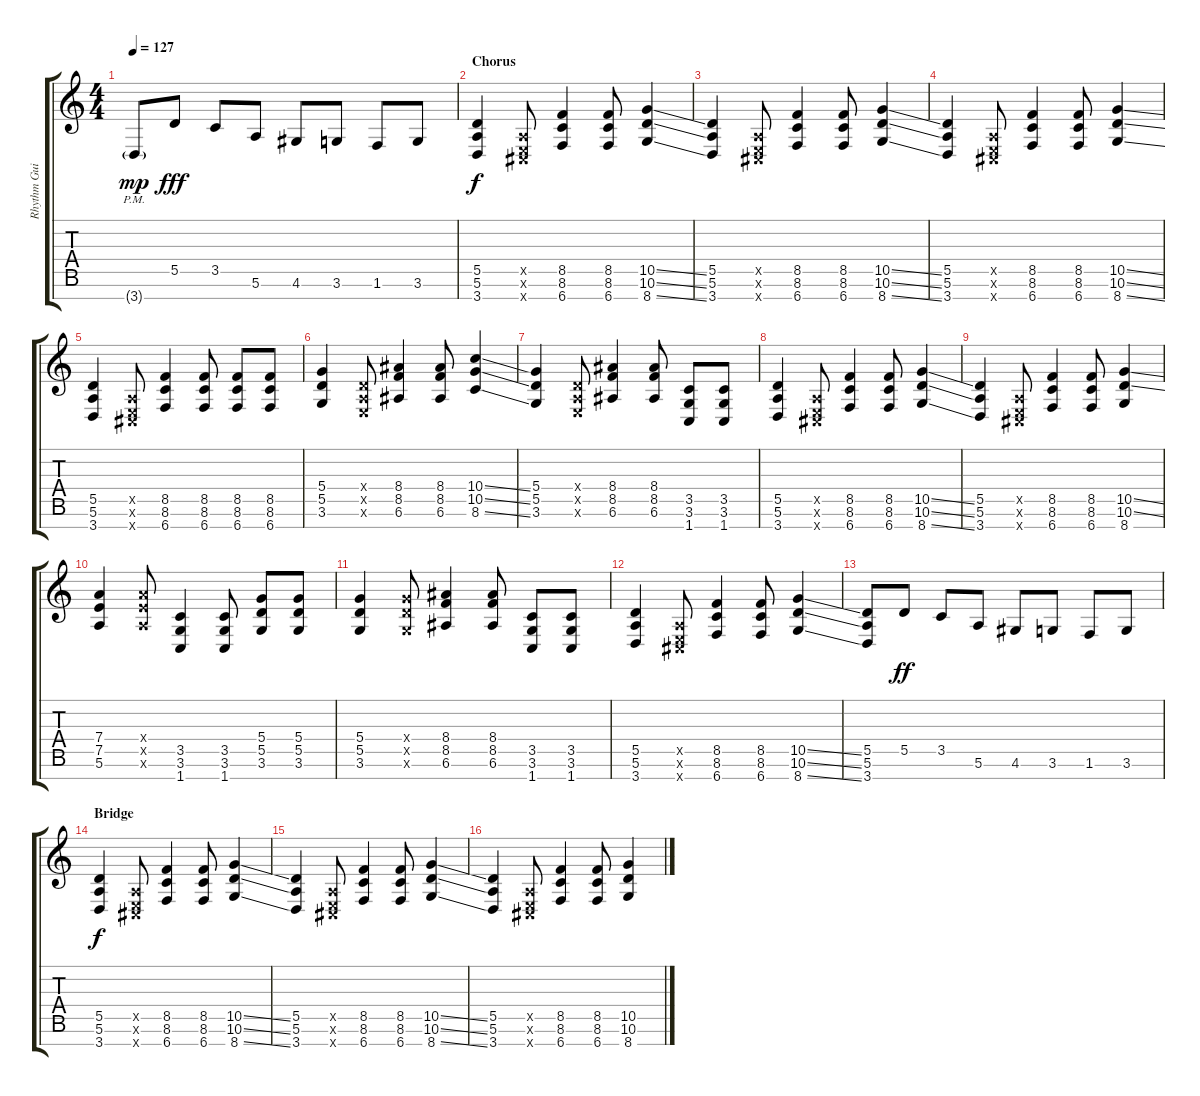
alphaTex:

\track ("Rhythm Guitar" "Rhythm Gui") {instrument distortionguitar}
\staff {score tabs}
\tuning (E4 B3 G3 D3 A2 E2 B1) {hide}
\ts (4 4)
\tempo 127
\clef g2
\ks c
3.7{g pm}.8{dy mp} 5.5.8{dy fff} 3.5.8 5.6.8 4.6.8 3.6.8 1.6.8 3.6.8 |
\section ("" "Chorus")
(5.5 5.6 3.7).4{dy f} (0.5{x} 0.6{x} 2.7{x}).8 (8.5 8.6 6.7).4 (8.5 8.6 6.7).8 (10.5{ss} 10.6{ss} 8.7{ss}).4 |
(5.5 5.6 3.7).4 (0.5{x} 0.6{x} 2.7{x}).8 (8.5 8.6 6.7).4 (8.5 8.6 6.7).8 (10.5{ss} 10.6{ss} 8.7{ss}).4 |
(5.5 5.6 3.7).4 (0.5{x} 0.6{x} 2.7{x}).8 (8.5 8.6 6.7).4 (8.5 8.6 6.7).8 (10.5{ss} 10.6{ss} 8.7{ss}).4 |
(5.5 5.6 3.7).4 (0.5{x} 0.6{x} 2.7{x}).8 (8.5 8.6 6.7).4 (8.5 8.6 6.7).8 (8.5 8.6 6.7).8 (8.5 8.6 6.7).8 |
(5.4 5.5 3.6).4 (0.4{x} 0.5{x} 0.6{x}).8 (8.4 8.5 6.6).4 (8.4 8.5 6.6).8 (10.4{ss} 10.5{ss} 8.6{ss}).4 |
(5.4 5.5 3.6).4 (0.4{x} 0.5{x} 0.6{x}).8 (8.4 8.5 6.6).4 (8.4 8.5 6.6).8 (3.5 3.6 1.7).8 (3.5 3.6 1.7).8 |
(5.5 5.6 3.7).4 (0.5{x} 0.6{x} 2.7{x}).8 (8.5 8.6 6.7).4 (8.5 8.6 6.7).8 (10.5{ss} 10.6{ss} 8.7{ss}).4 |
(5.5 5.6 3.7).4 (0.5{x} 0.6{x} 2.7{x}).8 (8.5 8.6 6.7).4 (8.5 8.6 6.7).8 (10.5{ss} 10.6{ss} 8.7).4 |
(7.4 7.5 5.6).4 (7.4{x} 7.5{x} 5.6{x}).8 (3.5 3.6 1.7).4 (3.5 3.6 1.7).8 (5.4 5.5 3.6).8 (5.4 5.5 3.6).8 |
(5.4 5.5 3.6).4 (5.4{x} 5.5{x} 3.6{x}).8 (8.4 8.5 6.6).4 (8.4 8.5 6.6).8 (3.5 3.6 1.7).8 (3.5 3.6 1.7).8 |
(5.5 5.6 3.7).4 (0.5{x} 0.6{x} 2.7{x}).8 (8.5 8.6 6.7).4 (8.5 8.6 6.7).8 (10.5{ss} 10.6{ss} 8.7{ss}).4 |
(5.5 5.6 3.7).8 5.5.8{dy ff} 3.5.8 5.6.8 4.6.8 3.6.8 1.6.8 3.6.8 |
\section ("" "Bridge")
(5.5 5.6 3.7).4{dy f} (0.5{x} 0.6{x} 2.7{x}).8 (8.5 8.6 6.7).4 (8.5 8.6 6.7).8 (10.5{ss} 10.6{ss} 8.7{ss}).4 |
(5.5 5.6 3.7).4 (0.5{x} 0.6{x} 2.7{x}).8 (8.5 8.6 6.7).4 (8.5 8.6 6.7).8 (10.5{ss} 10.6{ss} 8.7{ss}).4 |
(5.5 5.6 3.7).4 (0.5{x} 0.6{x} 2.7{x}).8 (8.5 8.6 6.7).4 (8.5 8.6 6.7).8 (10.5{ss} 10.6{ss} 8.7{ss}).4
